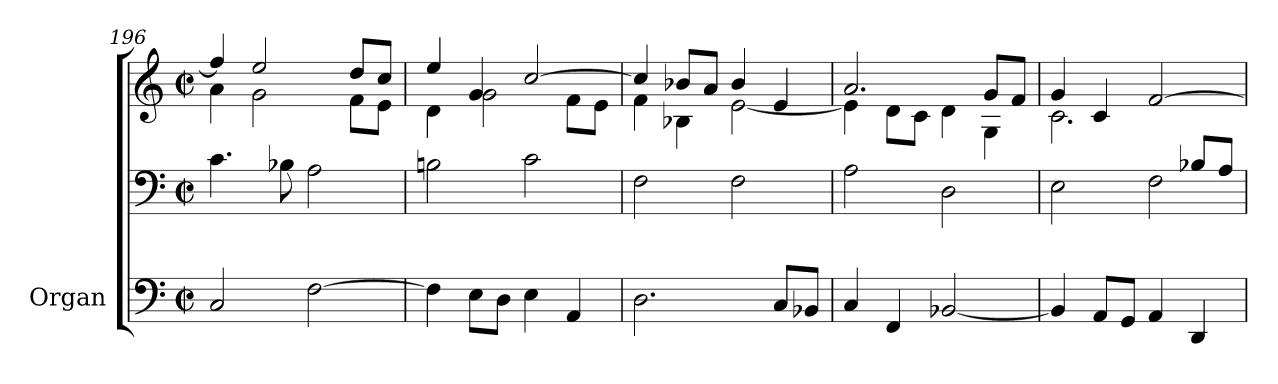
**kern	**kern	**kern
*part1	*part1	*part1
*staff3	*staff2	*staff1
*I"Organ	*	*
*clefF4	*clefF4	*clefG2
*k[]	*k[]	*k[]
*M2/2	*M2/2	*M2/2
*met(c|)	*met(c|)	*met(c|)
=196	=196	=196
*	*	*^
2C/	4.c\	4ff/]	4a\
.	.	2ee/	2g\
.	8B-X\	.	.
[2F\	2A\	.	.
.	.	8dd/L	8f\L
.	.	8cc/J	8e\J
!!LO:PB:g=z	!!
=197	=197	=197	=197
4F\]	2Bn\	4ee/	4d\
8E\L	.	4g/	2g\
8D\J	.	.	.
4E\	2c\	[2cc/	.
4AA/	.	.	8f\L
.	.	.	8e\J
=198	=198	=198	=198
2.D\	2F\	4cc/]	4f\
.	.	8b-X/L	4B-X\
.	.	8a/J	.
.	2F\	4b-/	[2e\
8C/L	.	4e/	.
8BB-X/J	.	.	.
=199	=199	=199	=199
4C/	2A\	2.a/	4e\]
4FF/	.	.	8d\L
.	.	.	8c\J
[2BB-X/	2D\	.	4d\
.	.	8g/L	4G\
.	.	8f/J	.
=200	=200	=200	=200
*	*^	*	*
4BB-/]	2E\	2ryy	4g/	2.c\
8AA/L	.	.	4c/	.
8GG/J	.	.	.	.
4AA/	4ryy	2F\	[2f/	.
4DD/	8B-X/L	.	.	4ryy
.	8A/J	.	.	.
*	*v	*v	*	*
*	*	*v	*v
=	=	=
*-	*-	*-
